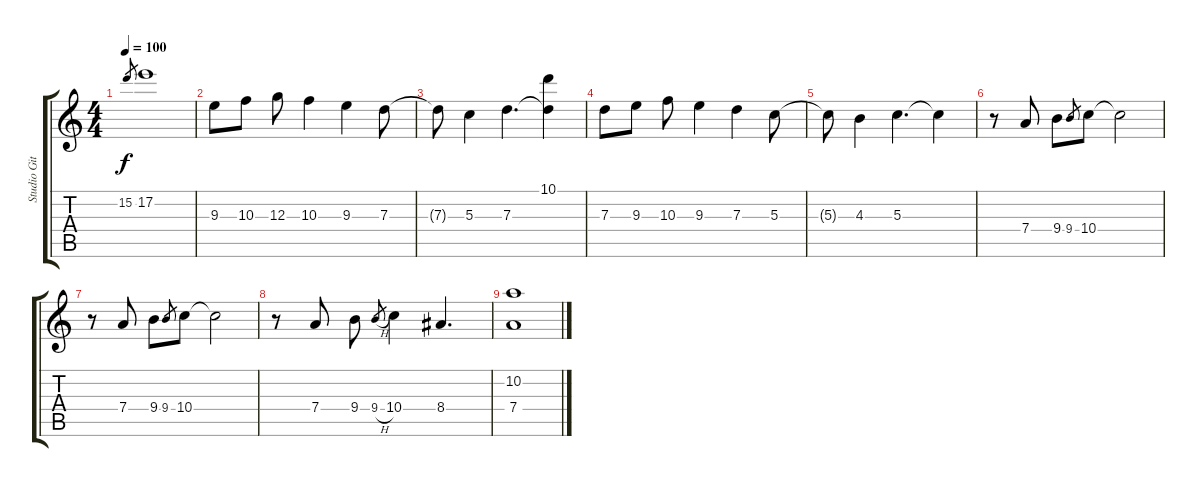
\track ("Studio Gitar" "Studio Git") {instrument acousticguitarsteel}
\staff {score tabs}
\tuning (E4 B3 G3 D3 A2 E2) {hide}
\ts (4 4)
\tempo 100
\clef g2
\ks c
15.2.8{gr dy f} 17.2.1 |
9.3.8 10.3.8 12.3.8 10.3.4 9.3.4 7.3.8 |
7.3{t}.8 5.3.4 7.3.4{d} (10.1 7.3{t}).4 |
7.3.8 9.3.8 10.3.8 9.3.4 7.3.4 5.3.8 |
5.3{t}.8 4.3.4 5.3.4{d} 5.3{t}.4 |
r.8 7.4.8 9.4.8 9.4.8{gr} 10.4.8 10.4{t}.2 |
r.8 7.4.8 9.4.8 9.4.8{gr} 10.4.8 10.4{t}.2 |
r.8 7.4.8 9.4.8 9.4{h}.8{gr} 10.4.4 8.4.4{d} |
(10.2 7.4).1
